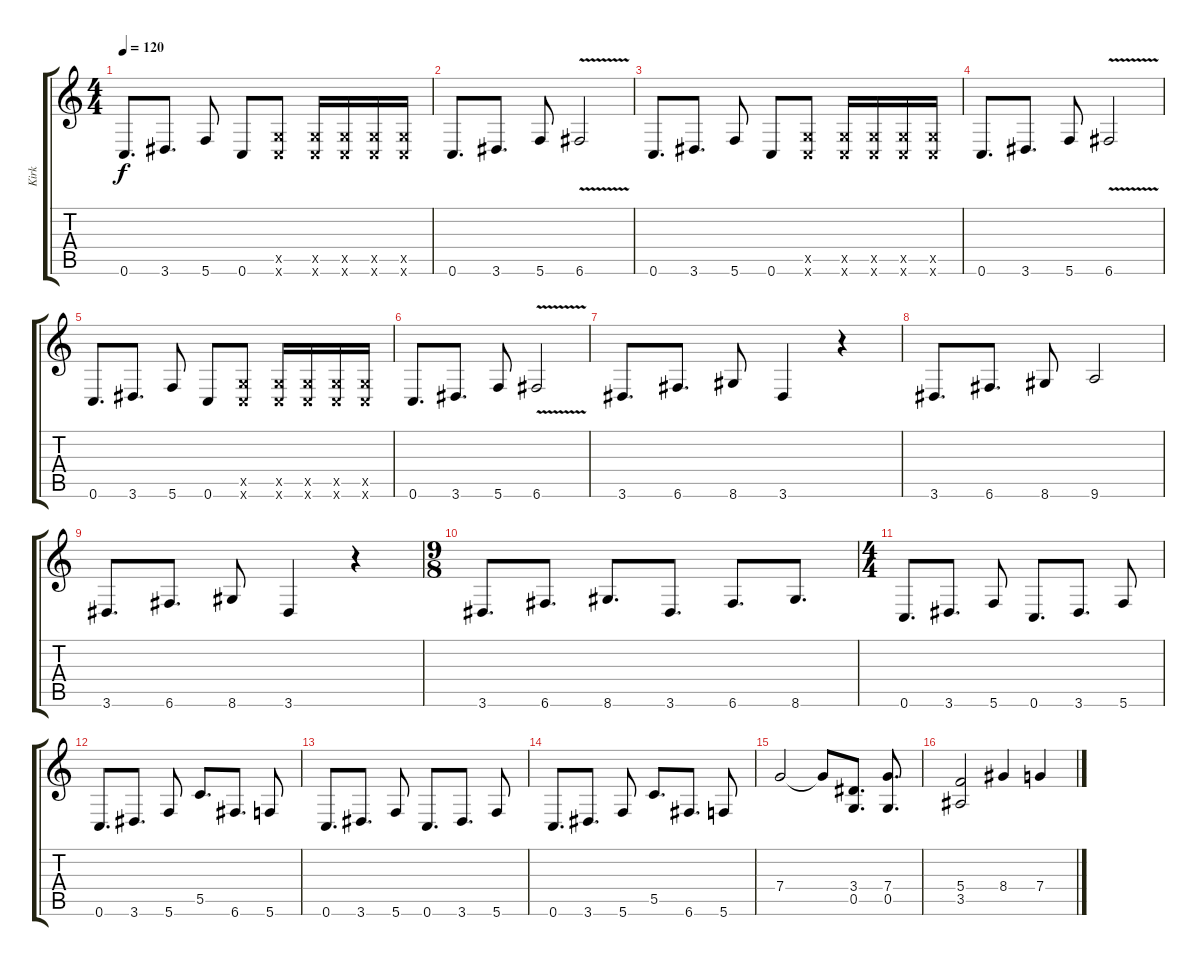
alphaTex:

\track ("Kirk" "Kirk") {instrument overdrivenguitar}
\staff {score tabs}
\tuning (D4 A3 F3 C3 G2 C2) {hide}
\ts (4 4)
\tempo 120
\clef g2
\ks c
0.6.8{d dy f} 3.6.8{d} 5.6.8 0.6.8 (0.5{x} 0.6{x}).8 (0.5{x} 0.6{x}).16 (0.5{x} 0.6{x}).16 (0.5{x} 0.6{x}).16 (0.5{x} 0.6{x}).16 |
0.6.8{d} 3.6.8{d} 5.6.8 6.6{v}.2 |
0.6.8{d} 3.6.8{d} 5.6.8 0.6.8 (0.5{x} 0.6{x}).8 (0.5{x} 0.6{x}).16 (0.5{x} 0.6{x}).16 (0.5{x} 0.6{x}).16 (0.5{x} 0.6{x}).16 |
0.6.8{d} 3.6.8{d} 5.6.8 6.6{v}.2 |
0.6.8{d} 3.6.8{d} 5.6.8 0.6.8 (0.5{x} 0.6{x}).8 (0.5{x} 0.6{x}).16 (0.5{x} 0.6{x}).16 (0.5{x} 0.6{x}).16 (0.5{x} 0.6{x}).16 |
0.6.8{d} 3.6.8{d} 5.6.8 6.6{v}.2 |
3.6.8{d} 6.6.8{d} 8.6.8 3.6.4 r.4 |
3.6.8{d} 6.6.8{d} 8.6.8 9.6.2 |
3.6.8{d} 6.6.8{d} 8.6.8 3.6.4 r.4 |
\ts (9 8)
3.6.8{d} 6.6.8{d} 8.6.8{d} 3.6.8{d} 6.6.8{d} 8.6.8{d} |
\ts (4 4)
0.6.8{d} 3.6.8{d} 5.6.8 0.6.8{d} 3.6.8{d} 5.6.8 |
0.6.8{d} 3.6.8{d} 5.6.8 5.5.8{d} 6.6.8{d} 5.6.8 |
0.6.8{d} 3.6.8{d} 5.6.8 0.6.8{d} 3.6.8{d} 5.6.8 |
0.6.8{d} 3.6.8{d} 5.6.8 5.5.8{d} 6.6.8{d} 5.6.8 |
7.4.2{instrument electricguitarclean} 7.4{t}.8 (3.4 0.5).8{d} (7.4 0.5).8{d} |
(5.4 3.5).2 8.4.4 7.4.4
